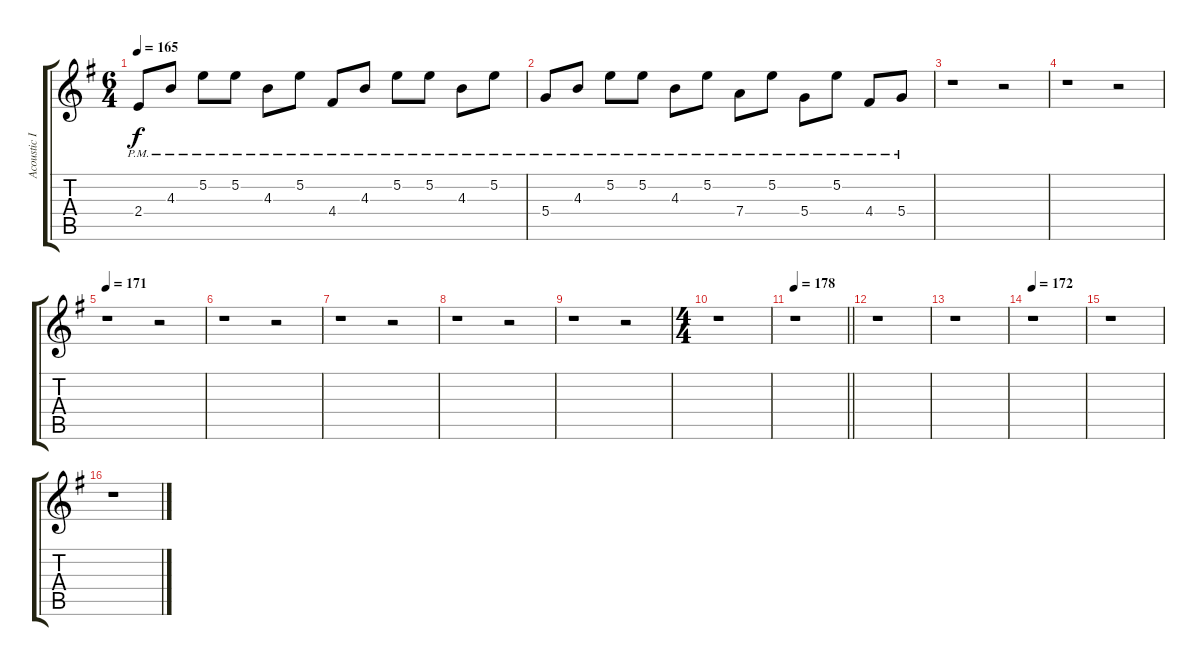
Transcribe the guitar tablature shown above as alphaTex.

\track ("Acoustic Intro" "Acoustic I") {instrument acousticguitarsteel}
\staff {score tabs}
\tuning (E4 B3 G3 D3 A2 E2) {hide}
\ts (6 4)
\tempo 165
\clef g2
\ks g
2.4{pm}.8{dy f} 4.3{pm}.8 5.2{pm}.8 5.2{pm}.8 4.3{pm}.8 5.2{pm}.8 4.4{pm}.8 4.3{pm}.8 5.2{pm}.8 5.2{pm}.8 4.3{pm}.8 5.2{pm}.8 |
5.4{pm}.8 4.3{pm}.8 5.2{pm}.8 5.2{pm}.8 4.3{pm}.8 5.2{pm}.8 7.4{pm}.8 5.2{pm}.8 5.4{pm}.8 5.2{pm}.8 4.4{pm}.8 5.4{pm}.8 |
r.1 r.2 |
r.1 r.2 |
\tempo 171
r.1 r.2 |
r.1 r.2 |
r.1 r.2 |
r.1 r.2 |
r.1 r.2 |
\ts (4 4)
r.1 |
\tempo 178
\barLineRight lightlight
r.1 |
r.1 |
r.1 |
\tempo 172
r.1 |
r.1 |
r.1
